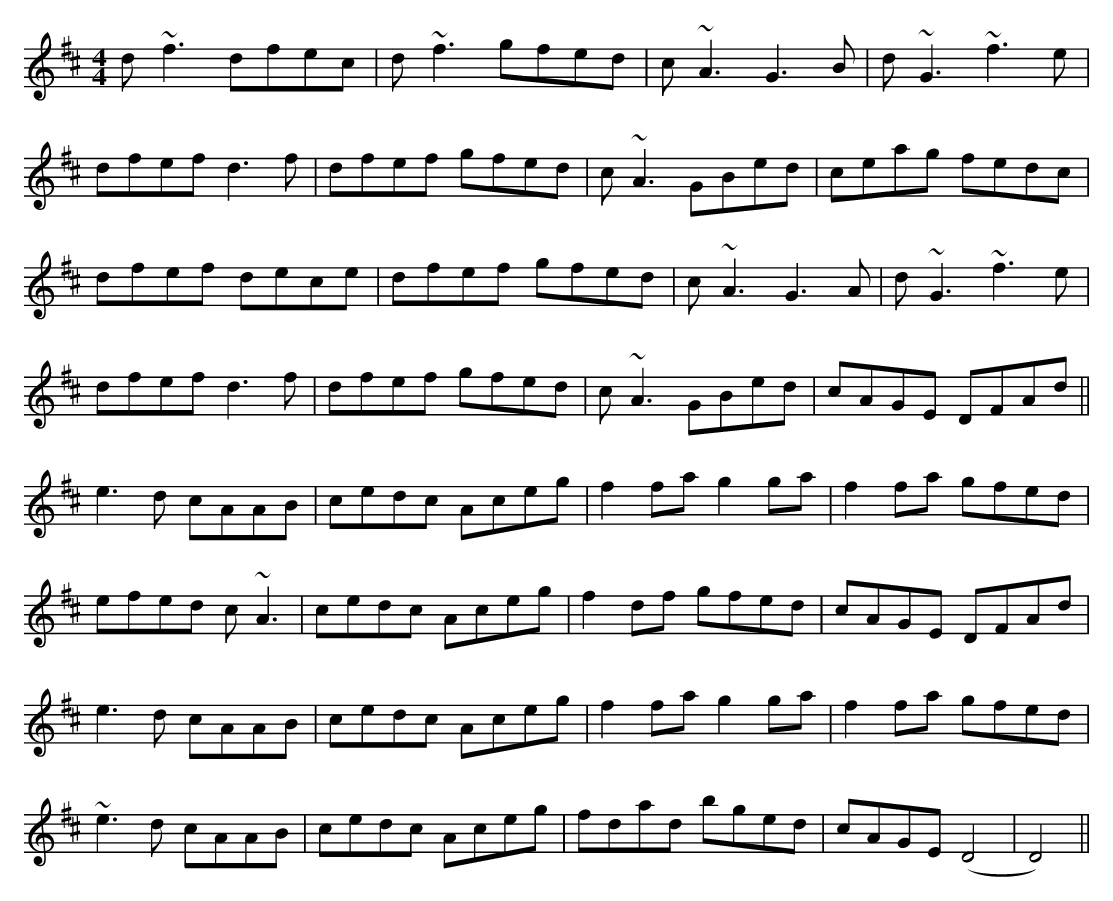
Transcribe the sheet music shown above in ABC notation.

X:1
M:4/4
K:D
d ~f3dfec|d ~ f3 gfed|c~A3 G3 B|d~G3 ~f3e|
dfef d3f|dfef gfed|c~A3 GBed|ceag fedc|
dfef dece|dfef gfed|c~A3G3A|d~G3 ~f3e|
dfef d3f|dfef gfed|c~A3 GBed|cAGE DFAd||
e3d cAAB|cedc Aceg|f2fa g2ga|f2fa gfed|
efed c~A3|cedc Aceg|f2df gfed|cAGE DFAd|
e3d cAAB|cedc Aceg|f2fa g2ga|f2fa gfed|
~e3d cAAB|cedc Aceg|fdad bged|cAGE (D4|D4)||
